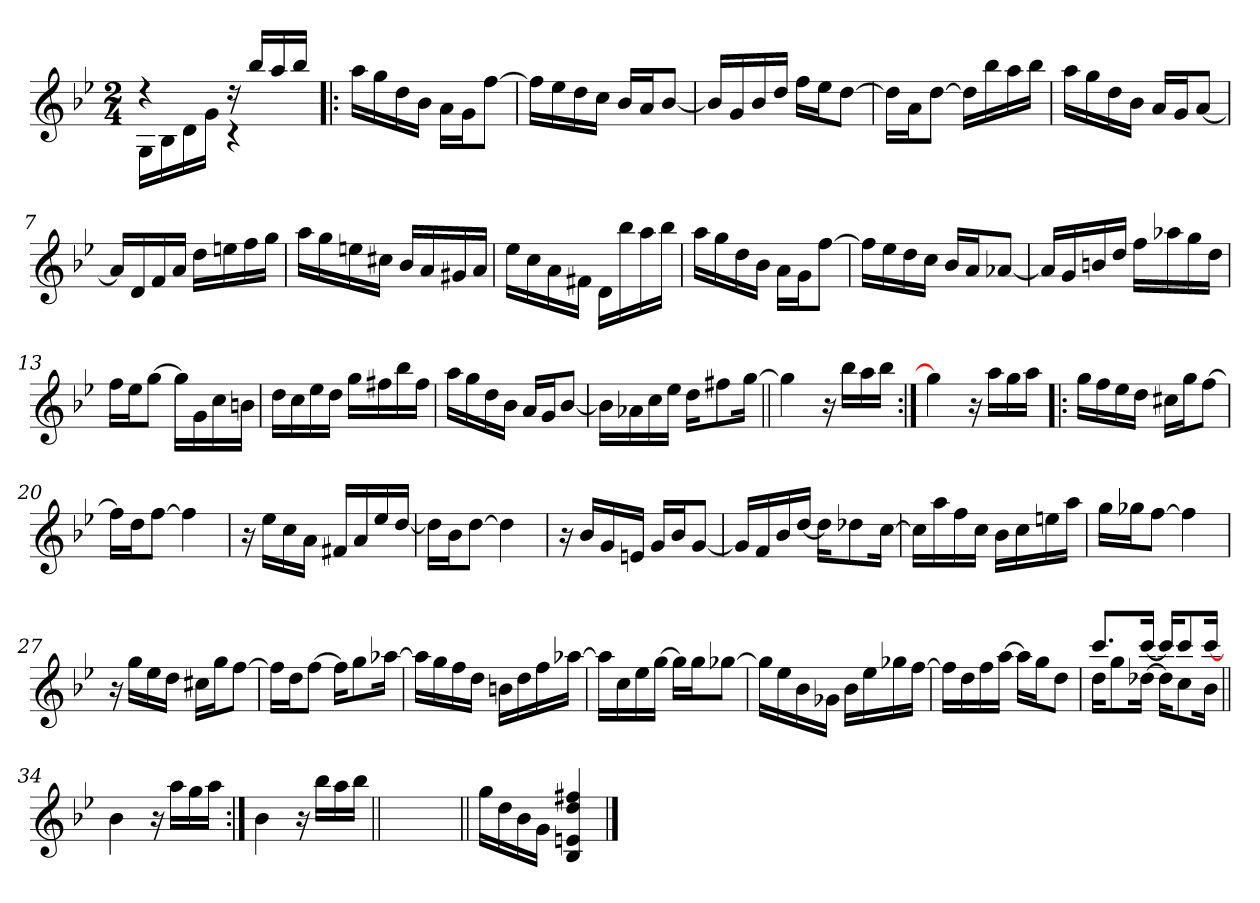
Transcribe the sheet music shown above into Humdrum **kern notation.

**kern
*part1
*staff1
*clefG2
*k[b-e-]
*B-:
*M2/4
=1
*^
4rdd	16G\LL
.	16B-\
.	16d\
.	16g\JJ
16rdd	4rc
16bb-/LL	.
16aa/	.
16bb-/JJ	.
*v	*v
=2!|:
16aa\LL
16gg\
16dd\
16b-\JJ
16a\LL
16g\J
[8ff\J
=3
16ff\LL]
16ee-\
16dd\
16cc\JJ
16b-/LL
16a/J
[8b-/J
=4
16b-/LL]
16g/
16b-/
16dd/JJ
16ff\LL
16ee-\J
[8dd\J
!!LO:LB:g=z
=5
16dd\LL]
16a\J
[8dd\J
16dd\LL]
16bb-\
16aa\
16bb-\JJ
=6
16aa\LL
16gg\
16dd\
16b-\JJ
16a/LL
16g/J
[8a/J
=7
16a/LL]
16d/
16f/
16a/JJ
16dd\LL
16een\
16ff\
16gg\JJ
=8
16aa\LL
16gg\
16een\
16cc#X\JJ
16b-/LL
16a/
16g#X/
16a/JJ
!!LO:LB:g=z
=9
16ee-\LL
16cc\
16a\
16f#X\JJ
16d\LL
16bb-\
16aa\
16bb-\JJ
=10
16aa\LL
16gg\
16dd\
16b-\JJ
16a\LL
16g\J
[8ff\J
=11
16ff\LL]
16ee-\
16dd\
16cc\JJ
16b-/LL
16a/J
[8a-X/J
=12
16a-/LL]
16g/
16bn/
16dd/JJ
16ff\LL
16aa-X\
16gg\
16dd\JJ
!!LO:LB:g=z
=13
16ff\LL
16ee-\J
[8gg\J
16gg\LL]
16g\
16cc\
16bn\JJ
=14
16dd\LL
16cc\
16ee-\
16dd\JJ
16gg\LL
16ff#X\
16bb-\
16ff#\JJ
=15
16aa\LL
16gg\
16dd\
16b-\JJ
16a/LL
16g/J
[8b-/J
=16
16b-\LL]
16a-X\
16cc\
16ee-\JJ
16dd\KL
8ff#X\
[16gg\Jk
!!LO:LB:g=z
=17||
4gg\]
16r
16bb-\LL
16aa\
16bb-\JJ
=18:|!
4gg\]
16r
16aa\LL
16gg\
16aa\JJ
=19!|:
16gg\LL
16ff\
16ee-\
16dd\JJ
16cc#X\LL
16gg\J
[8ff\J
=20
16ff\LL]
16dd\J
[8ff\J
4ff\]
!!LO:LB:g=z
=21
16r
16ee-\LL
16cc\
16a\JJ
16f#X/LL
16a/
16ee-/
[16dd/JJ
=22
16dd\LL]
16b-\J
[8dd\J
4dd\]
=23
16r
16b-/LL
16g/
16en/JJ
16g/LL
16b-/J
[8g/J
=24
16g/LL]
16f/
16b-/
[16dd/JJ
16dd\KL]
8dd-X\
[16cc\Jk
=25
16cc\LL]
16aa\
16ff\
16cc\JJ
16b-\LL
16cc\
16een\
16aa\JJ
!!LO:LB:g=z
=26
16gg\LL
16gg-X\J
[8ff\J
4ff\]
=27
16r
16gg\LL
16ee-\
16dd\JJ
16cc#X\LL
16gg\J
[8ff\J
=28
16ff\LL]
16dd\J
[8ff\J
16ff\KL]
8gg\
[16aa-X\Jk
=29
16aa-\LL]
16gg\
16ff\
16dd\JJ
16bn\LL
16dd\
16ff\
[16aa-X\JJ
!!LO:LB:g=z
=30
16aa-\LL]
16cc\
16ee-\
[16gg\JJ
16gg\LL]
16gg\J
[8gg-X\J
=31
16gg-\LL]
16ee-\
16b-\
16g-X\JJ
16b-\LL
16ee-\
16gg-X\
[16ff\JJ
=32
16ff\LL]
16dd\
16ff\
[16aa\JJ
16aa\LL]
16gg\J
8dd\J
=33
*^
16dd\KL	8.ccc!/L
8gg\	.
[<16dd-X\Jk	[>16ccc!/Jk
16dd-\KL]	16ccc!/KL]
8cc\	8ccc!/
16b-\Jk	[>16ccc!/Jk
*v	*v
!!LO:LB:g=z
=34||
4b-\
16r
16aa\LL
16gg\
16aa\JJ
=35:|!
4b-\
16r
16bb-\LL
16aa\
16bb-\JJ
=36||
*stria0
2ryy
=37||
*stria5
16gg\LL
16dd\
16b-\
16g\JJ
4B-/ 4en/ 4dd/ 4ff#X/
==
*-
